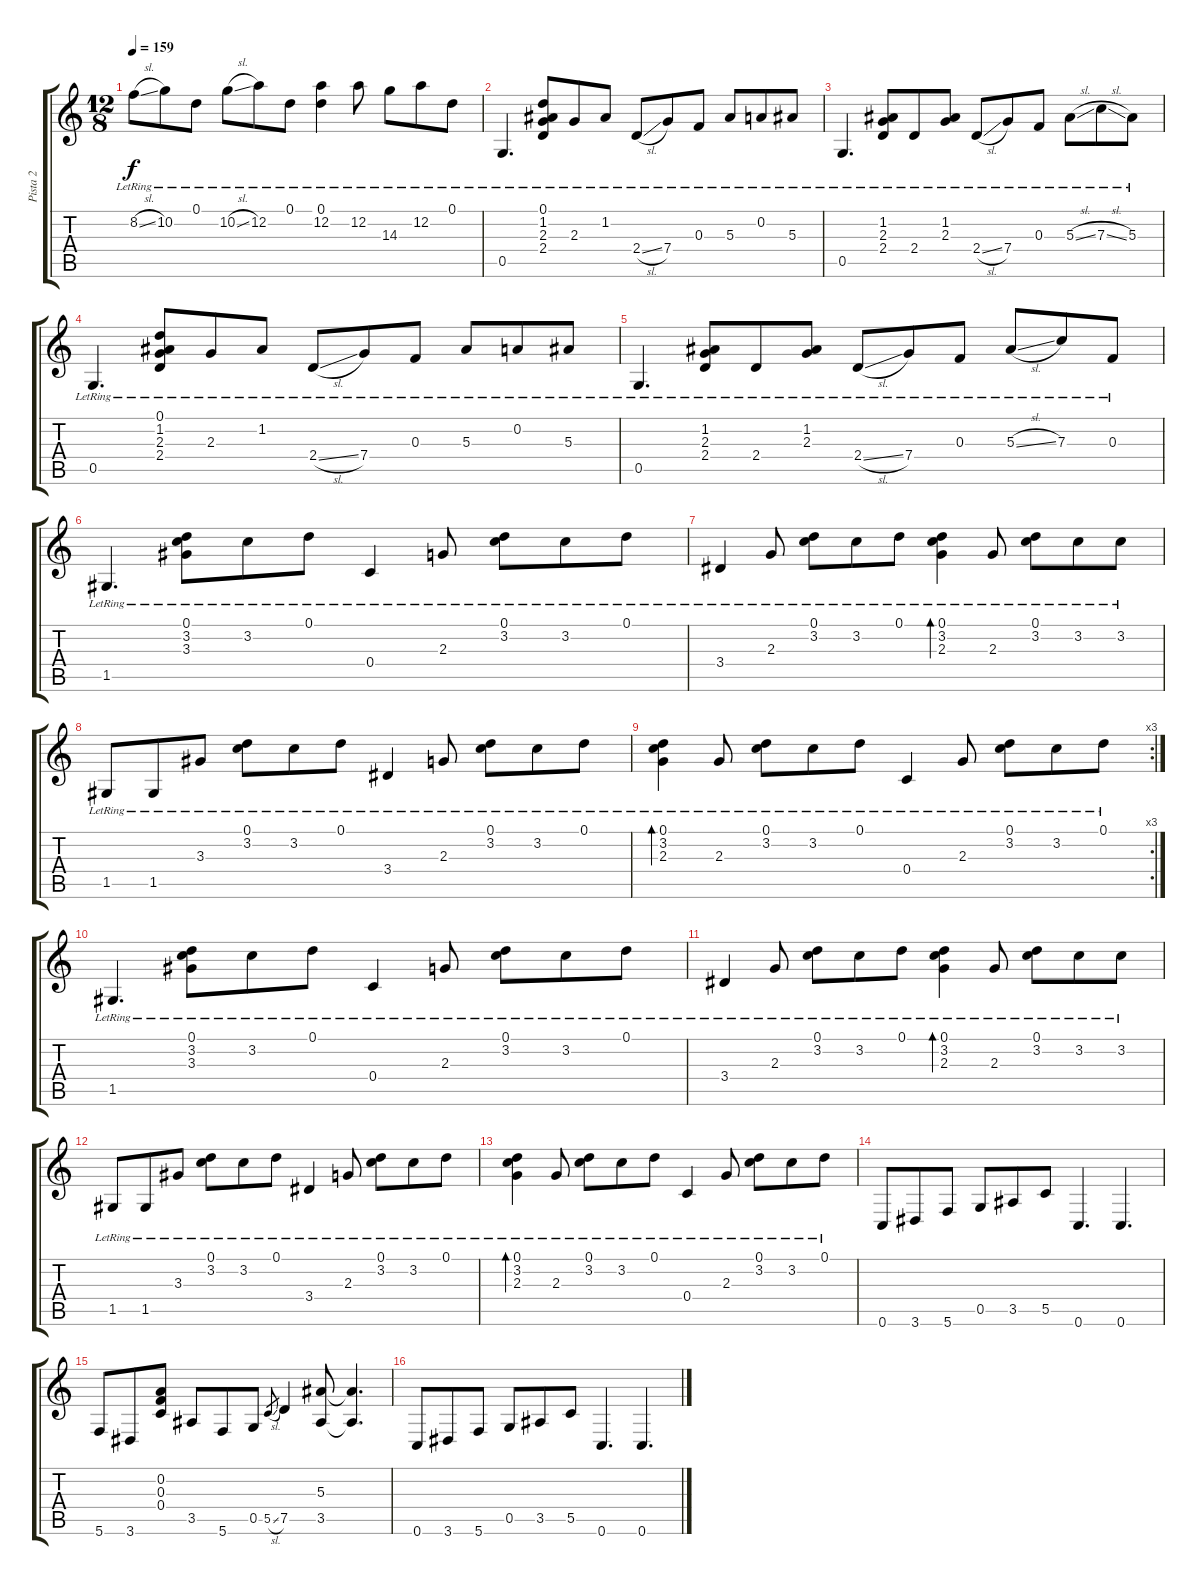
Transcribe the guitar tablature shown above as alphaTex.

\track ("Pista 2" "Pista 2") {instrument overdrivenguitar}
\staff {score tabs}
\tuning (D4 A3 F3 C3 G2 C2) {hide}
\ts (12 8)
\tempo 159
\clef g2
\ks c
8.2{sl lr}.8{dy f} 10.2{lr}.8 0.1{lr}.8 10.2{sl lr}.8 12.2{lr}.8 0.1{lr}.8 (0.1{lr} 12.2{lr}).4 12.2{lr}.8 14.3{lr}.8 12.2{lr}.8 0.1{lr}.8 |
0.5{lr}.4{d} (0.1{lr} 1.2{lr} 2.3{lr} 2.4{lr}).8 2.3{lr}.8 1.2{lr}.8 2.4{sl lr}.8 7.4{lr}.8 0.3{lr}.8 5.3{lr}.8 0.2{lr}.8 5.3{lr}.8 |
0.5{lr}.4{d} (1.2{lr} 2.3{lr} 2.4{lr}).8 2.4{lr}.8 (1.2{lr} 2.3{lr}).8 2.4{sl lr}.8 7.4{lr}.8 0.3{lr}.8 5.3{sl lr}.8 7.3{sl lr}.8 5.3{lr}.8 |
0.5{lr}.4{d} (0.1{lr} 1.2{lr} 2.3{lr} 2.4{lr}).8 2.3{lr}.8 1.2{lr}.8 2.4{sl lr}.8 7.4{lr}.8 0.3{lr}.8 5.3{lr}.8 0.2{lr}.8 5.3{lr}.8 |
0.5{lr}.4{d} (1.2{lr} 2.3{lr} 2.4{lr}).8 2.4{lr}.8 (1.2{lr} 2.3{lr}).8 2.4{sl lr}.8 7.4{lr}.8 0.3{lr}.8 5.3{sl lr}.8 7.3{lr}.8 0.3{lr}.8 |
1.5{lr}.4{d} (0.1{lr} 3.2{lr} 3.3{lr}).8 3.2{lr}.8 0.1{lr}.8 0.4{lr}.4 2.3{lr}.8 (0.1{lr} 3.2{lr}).8 3.2{lr}.8 0.1{lr}.8 |
3.4{lr}.4 2.3{lr}.8 (0.1{lr} 3.2{lr}).8 3.2{lr}.8 0.1{lr}.8 (0.1{lr} 3.2{lr} 2.3{lr}).4{bd 240} 2.3{lr}.8 (0.1{lr} 3.2{lr}).8 3.2{lr}.8 3.2{lr}.8 |
1.5{lr}.8 1.5{lr}.8 3.3{lr}.8 (0.1{lr} 3.2{lr}).8 3.2{lr}.8 0.1{lr}.8 3.4{lr}.4 2.3{lr}.8 (0.1{lr} 3.2{lr}).8 3.2{lr}.8 0.1{lr}.8 |
\rc 3
(0.1{lr} 3.2{lr} 2.3{lr}).4{bd 240} 2.3{lr}.8 (0.1{lr} 3.2{lr}).8 3.2{lr}.8 0.1{lr}.8 0.4{lr}.4 2.3{lr}.8 (0.1{lr} 3.2{lr}).8 3.2{lr}.8 0.1{lr}.8 |
1.5{lr}.4{d} (0.1{lr} 3.2{lr} 3.3{lr}).8 3.2{lr}.8 0.1{lr}.8 0.4{lr}.4 2.3{lr}.8 (0.1{lr} 3.2{lr}).8 3.2{lr}.8 0.1{lr}.8 |
3.4{lr}.4 2.3{lr}.8 (0.1{lr} 3.2{lr}).8 3.2{lr}.8 0.1{lr}.8 (0.1{lr} 3.2{lr} 2.3{lr}).4{bd 240} 2.3{lr}.8 (0.1{lr} 3.2{lr}).8 3.2{lr}.8 3.2{lr}.8 |
1.5{lr}.8 1.5{lr}.8 3.3{lr}.8 (0.1{lr} 3.2{lr}).8 3.2{lr}.8 0.1{lr}.8 3.4{lr}.4 2.3{lr}.8 (0.1{lr} 3.2{lr}).8 3.2{lr}.8 0.1{lr}.8 |
(0.1{lr} 3.2{lr} 2.3{lr}).4{bd 240} 2.3{lr}.8 (0.1{lr} 3.2{lr}).8 3.2{lr}.8 0.1{lr}.8 0.4{lr}.4 2.3{lr}.8 (0.1{lr} 3.2{lr}).8 3.2{lr}.8 0.1{lr}.8 |
0.6.8{volume 16} 3.6.8 5.6.8 0.5.8 3.5.8 5.5.8 0.6.4{d} 0.6.4{d} |
5.6.8 3.6.8 (0.2 0.3 0.4).8 3.5.8 5.6.8 0.5.8 5.5{sl}.8{gr} 7.5.4 (5.3 3.5).8 (5.3{t} 3.5{t}).4{d} |
0.6.8 3.6.8 5.6.8 0.5.8 3.5.8 5.5.8 0.6.4{d} 0.6.4{d}
